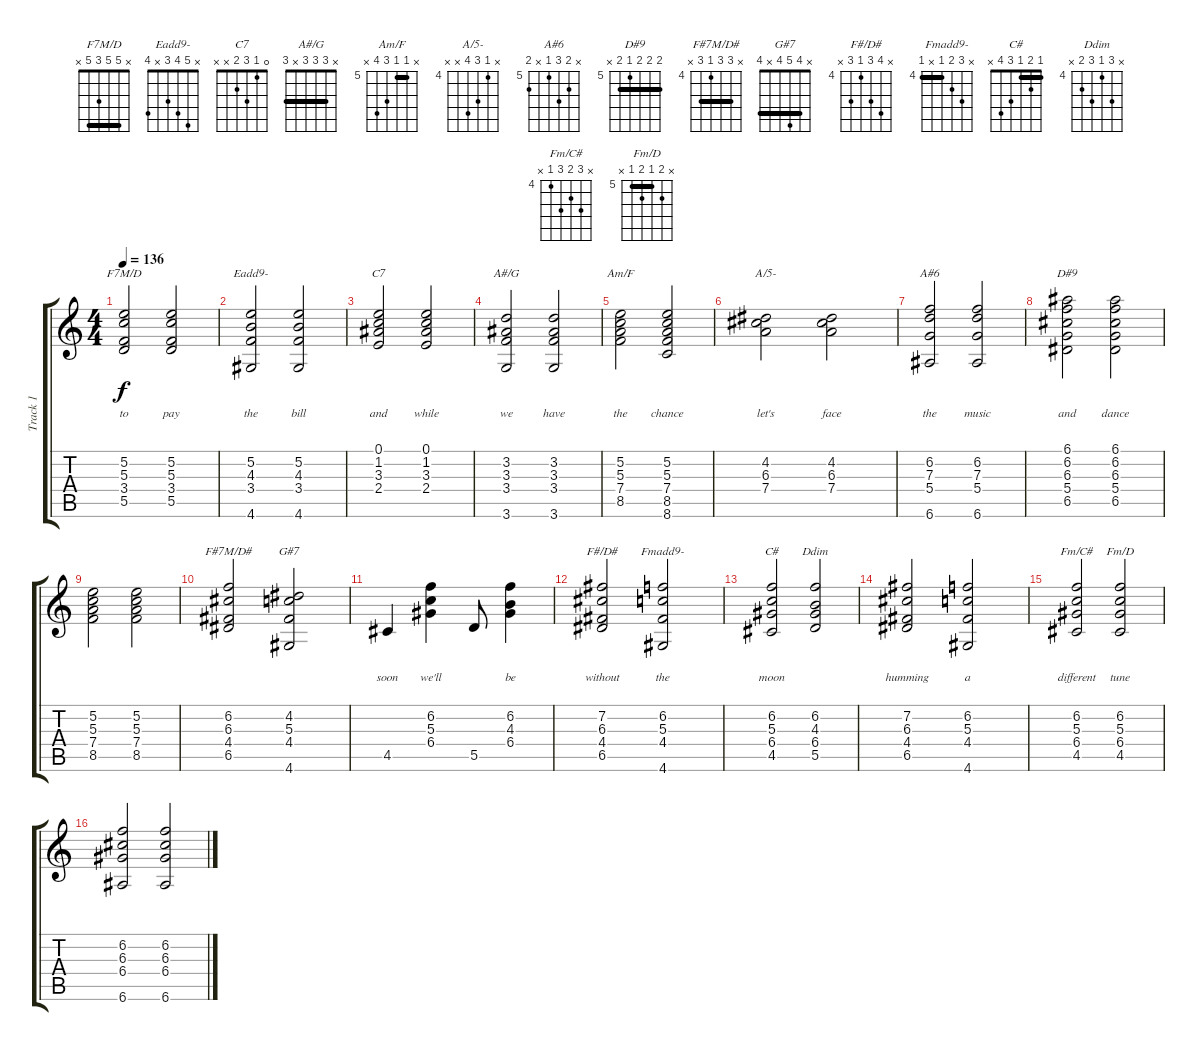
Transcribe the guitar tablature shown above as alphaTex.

\track ("Track 1" "Track 1") {instrument acousticguitarnylon}
\staff {score tabs}
\tuning (E4 B3 G3 D3 A2 E2) {hide}
\chord ("F7M/D" x 5 5 3 5 x) {barre 5}
\chord ("Eadd9-" x 5 4 3 x 4)
\chord ("C7" 0 1 3 2 x x)
\chord ("A#/G" x 3 3 3 x 3) {barre 3}
\chord ("Am/F" x 5 5 7 8 x) {firstfret 5 barre 5}
\chord ("A/5-" x 4 6 7 x x) {firstfret 4}
\chord ("A#6" x 6 7 5 x 6) {firstfret 5}
\chord ("D#9" 6 6 6 5 6 x) {firstfret 5 barre 6}
\chord ("F#7M/D#" x 6 6 4 6 x) {firstfret 4 barre 6}
\chord ("G#7" x 4 5 4 x 4) {barre 4}
\chord ("F#/D#" x 7 6 4 6 x) {firstfret 4}
\chord ("Fmadd9-" x 6 5 4 x 4) {firstfret 4 barre 4}
\chord ("C#" 1 2 1 3 4 x) {barre 1}
\chord ("Ddim" x 6 4 6 5 x) {firstfret 4}
\chord ("Fm/C#" x 6 5 6 4 x) {firstfret 4}
\chord ("Fm/D" x 6 5 6 5 x) {firstfret 5 barre 5}
\ts (4 4)
\tempo 136
\clef g2
\ks c
(5.2 5.3 3.4 5.5).2{ch "F7M/D" lyrics (0 "") lyrics (1 "to") lyrics (2 "") lyrics (3 "") lyrics (4 "") dy f} (5.2 5.3 3.4 5.5).2{lyrics (0 "") lyrics (1 "pay") lyrics (2 "") lyrics (3 "") lyrics (4 "")} |
(5.2 4.3 3.4 4.6).2{ch "Eadd9-" lyrics (0 "") lyrics (1 "the") lyrics (2 "") lyrics (3 "") lyrics (4 "")} (5.2 4.3 3.4 4.6).2{lyrics (0 "") lyrics (1 "bill") lyrics (2 "") lyrics (3 "") lyrics (4 "")} |
(0.1 1.2 3.3 2.4).2{ch "C7" lyrics (0 "") lyrics (1 "and") lyrics (2 "") lyrics (3 "") lyrics (4 "")} (0.1 1.2 3.3 2.4).2{lyrics (0 "") lyrics (1 "while") lyrics (2 "") lyrics (3 "") lyrics (4 "")} |
(3.2 3.3 3.4 3.6).2{ch "A#/G" lyrics (0 "") lyrics (1 "we") lyrics (2 "") lyrics (3 "") lyrics (4 "")} (3.2 3.3 3.4 3.6).2{lyrics (0 "") lyrics (1 "have") lyrics (2 "") lyrics (3 "") lyrics (4 "")} |
(5.2 5.3 7.4 8.5).2{ch "Am/F" lyrics (0 "") lyrics (1 "the") lyrics (2 "") lyrics (3 "") lyrics (4 "")} (5.2 5.3 7.4 8.5 8.6).2{lyrics (0 "") lyrics (1 "chance") lyrics (2 "") lyrics (3 "") lyrics (4 "")} |
(4.2 6.3 7.4).2{ch "A/5-" lyrics (0 "") lyrics (1 "let's") lyrics (2 "") lyrics (3 "") lyrics (4 "")} (4.2 6.3 7.4).2{lyrics (0 "") lyrics (1 "face") lyrics (2 "") lyrics (3 "") lyrics (4 "")} |
(6.2 7.3 5.4 6.6).2{ch "A#6" lyrics (0 "") lyrics (1 "the") lyrics (2 "") lyrics (3 "") lyrics (4 "")} (6.2 7.3 5.4 6.6).2{lyrics (0 "") lyrics (1 "music") lyrics (2 "") lyrics (3 "") lyrics (4 "")} |
(6.1 6.2 6.3 5.4 6.5).2{ch "D#9" lyrics (0 "") lyrics (1 "and") lyrics (2 "") lyrics (3 "") lyrics (4 "")} (6.1 6.2 6.3 5.4 6.5).2{lyrics (0 "") lyrics (1 "dance") lyrics (2 "") lyrics (3 "") lyrics (4 "")} |
(5.2 5.3 7.4 8.5).2{lyrics (0 "") lyrics (1 "") lyrics (2 "") lyrics (3 "") lyrics (4 "")} (5.2 5.3 7.4 8.5).2{lyrics (0 "") lyrics (1 "") lyrics (2 "") lyrics (3 "") lyrics (4 "")} |
(6.2 6.3 4.4 6.5).2{ch "F#7M/D#" lyrics (0 "") lyrics (1 "") lyrics (2 "") lyrics (3 "") lyrics (4 "")} (4.2 5.3 4.4 4.6).2{ch "G#7" lyrics (0 "") lyrics (1 "") lyrics (2 "") lyrics (3 "") lyrics (4 "")} |
4.5.4{lyrics (0 "") lyrics (1 "") lyrics (2 "") lyrics (3 "soon") lyrics (4 "")} (6.2 5.3 6.4).4{lyrics (0 "") lyrics (1 "") lyrics (2 "") lyrics (3 "we'll") lyrics (4 "")} 5.5.8{lyrics (0 "") lyrics (1 "") lyrics (2 "") lyrics (3 "") lyrics (4 "")} (6.2 4.3 6.4).4{lyrics (0 "") lyrics (1 "") lyrics (2 "") lyrics (3 "be") lyrics (4 "")} |
(7.2 6.3 4.4 6.5).2{ch "F#/D#" lyrics (0 "") lyrics (1 "") lyrics (2 "") lyrics (3 "without") lyrics (4 "")} (6.2 5.3 4.4 4.6).2{ch "Fmadd9-" lyrics (0 "") lyrics (1 "") lyrics (2 "") lyrics (3 "the") lyrics (4 "")} |
(6.2 5.3 6.4 4.5).2{ch "C#" lyrics (0 "") lyrics (1 "") lyrics (2 "") lyrics (3 "moon") lyrics (4 "")} (6.2 4.3 6.4 5.5).2{ch "Ddim" lyrics (0 "") lyrics (1 "") lyrics (2 "") lyrics (3 "") lyrics (4 "")} |
(7.2 6.3 4.4 6.5).2{lyrics (0 "") lyrics (1 "") lyrics (2 "") lyrics (3 "humming") lyrics (4 "")} (6.2 5.3 4.4 4.6).2{lyrics (0 "") lyrics (1 "") lyrics (2 "") lyrics (3 "a") lyrics (4 "")} |
(6.2 5.3 6.4 4.5).2{ch "Fm/C#" lyrics (0 "") lyrics (1 "") lyrics (2 "") lyrics (3 "different") lyrics (4 "")} (6.2 5.3 6.4 4.5).2{ch "Fm/D" lyrics (0 "") lyrics (1 "") lyrics (2 "") lyrics (3 "tune") lyrics (4 "")} |
(6.2 6.3 6.4 6.6).2{lyrics (0 "") lyrics (1 "") lyrics (2 "") lyrics (3 "") lyrics (4 "")} (6.2 6.3 6.4 6.6).2{lyrics (0 "") lyrics (1 "") lyrics (2 "") lyrics (3 "") lyrics (4 "")}
